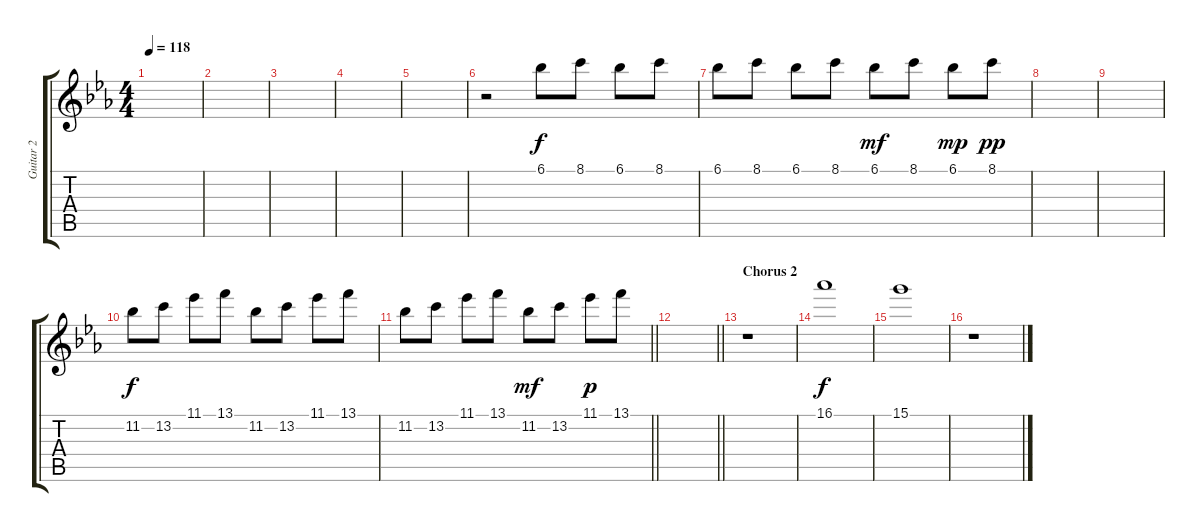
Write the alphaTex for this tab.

\track ("Guitar 2" "Guitar 2") {instrument electricguitarjazz}
\staff {score tabs}
\tuning (E4 B3 G3 D3 A2 E2) {hide}
\ts (4 4)
\tempo 118
\clef g2
\ks eb
|
|
|
|
|
r.2 6.1.8 8.1.8 6.1.8 8.1.8 |
6.1.8 8.1.8 6.1.8 8.1.8 6.1.8{dy mf} 8.1.8 6.1.8{dy mp} 8.1.8{dy pp} |
|
|
11.2.8{dy f} 13.2.8 11.1.8 13.1.8 11.2.8 13.2.8 11.1.8 13.1.8 |
\barLineRight lightlight
11.2.8 13.2.8 11.1.8 13.1.8 11.2.8{dy mf} 13.2.8 11.1.8{dy p} 13.1.8 |
\barLineRight lightlight
|
\section ("" "Chorus 2")
r.1 |
16.1.1{dy f} |
15.1.1 |
r.1
